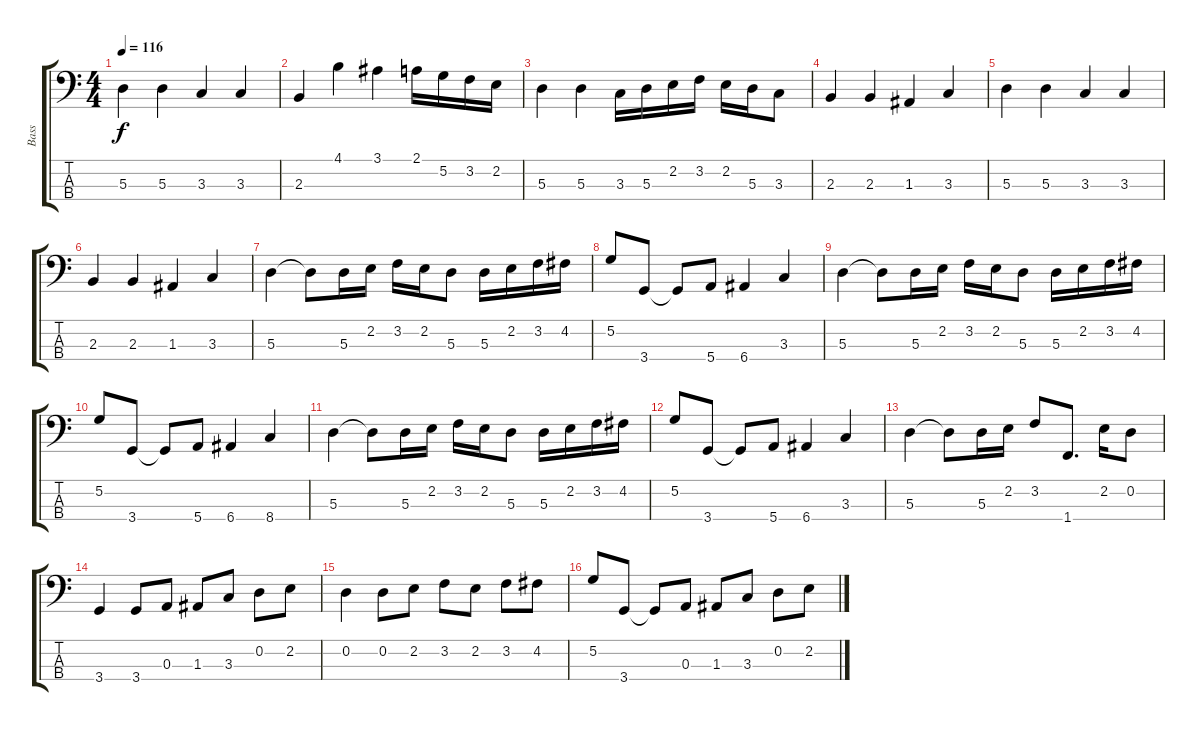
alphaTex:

\track ("Bass" "Bass") {instrument electricbassfinger}
\staff {score tabs}
\tuning (G2 D2 A1 E1) {hide}
\ts (4 4)
\tempo 116
\clef f4
\ks c
5.3.4{dy f} 5.3.4 3.3.4 3.3.4 |
2.3.4 4.1.4 3.1.4 2.1.16 5.2.16 3.2.16 2.2.16 |
5.3.4 5.3.4 3.3.16 5.3.16 2.2.16 3.2.16 2.2.16 5.3.16 3.3.8 |
2.3.4 2.3.4 1.3.4 3.3.4 |
5.3.4 5.3.4 3.3.4 3.3.4 |
2.3.4 2.3.4 1.3.4 3.3.4 |
5.3.4 5.3{t}.8 5.3.16 2.2.16 3.2.16 2.2.16 5.3.8 5.3.16 2.2.16 3.2.16 4.2.16 |
5.2.8 3.4.8 3.4{t}.8 5.4.8 6.4.4 3.3.4 |
5.3.4 5.3{t}.8 5.3.16 2.2.16 3.2.16 2.2.16 5.3.8 5.3.16 2.2.16 3.2.16 4.2.16 |
5.2.8 3.4.8 3.4{t}.8 5.4.8 6.4.4 8.4.4 |
5.3.4 5.3{t}.8 5.3.16 2.2.16 3.2.16 2.2.16 5.3.8 5.3.16 2.2.16 3.2.16 4.2.16 |
5.2.8 3.4.8 3.4{t}.8 5.4.8 6.4.4 3.3.4 |
5.3.4 5.3{t}.8 5.3.16 2.2.16 3.2.8 1.4.8{d} 2.2.16 0.2.8 |
3.4.4 3.4.8 0.3.8 1.3.8 3.3.8 0.2.8 2.2.8 |
0.2.4 0.2.8 2.2.8 3.2.8 2.2.8 3.2.8 4.2.8 |
5.2.8 3.4.8 3.4{t}.8 0.3.8 1.3.8 3.3.8 0.2.8 2.2.8
